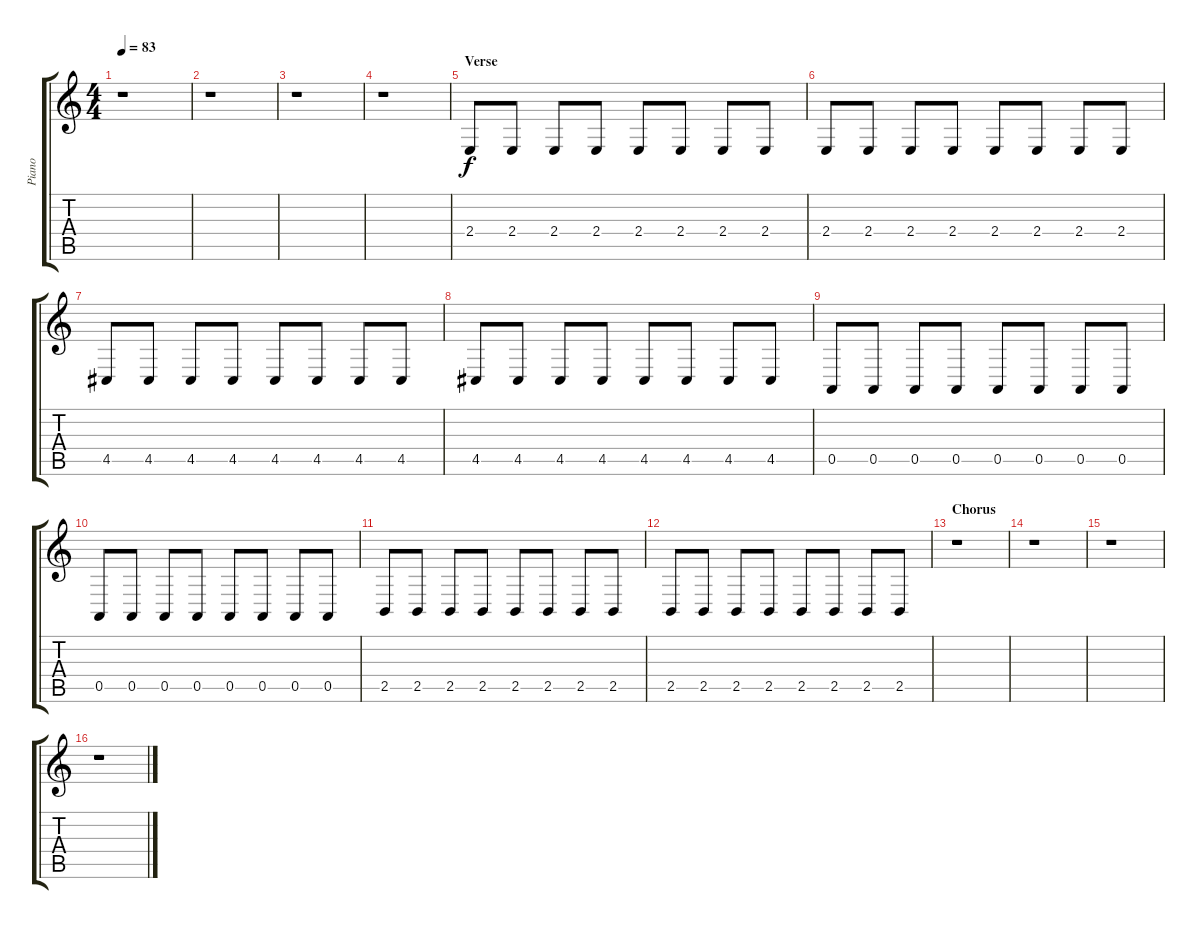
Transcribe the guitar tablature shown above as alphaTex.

\track ("Piano" "Piano") {instrument acousticgrandpiano}
\staff {score tabs}
\tuning (E4 B3 G3 D3 A2 E2) {hide}
\ts (4 4)
\tempo 83
\clef g2
\ks c
r.1{dy f} |
r.1 |
r.1 |
r.1 |
\section ("" "Verse")
2.4.8{volume 16} 2.4.8 2.4.8 2.4.8 2.4.8 2.4.8 2.4.8 2.4.8 |
2.4.8 2.4.8 2.4.8 2.4.8 2.4.8 2.4.8 2.4.8 2.4.8 |
4.5.8 4.5.8 4.5.8 4.5.8 4.5.8 4.5.8 4.5.8 4.5.8 |
4.5.8 4.5.8 4.5.8 4.5.8 4.5.8 4.5.8 4.5.8 4.5.8 |
0.5.8{volume 16} 0.5.8 0.5.8 0.5.8 0.5.8 0.5.8 0.5.8 0.5.8 |
0.5.8 0.5.8 0.5.8 0.5.8 0.5.8 0.5.8 0.5.8 0.5.8 |
2.5.8 2.5.8 2.5.8 2.5.8 2.5.8 2.5.8 2.5.8 2.5.8 |
2.5.8 2.5.8 2.5.8 2.5.8 2.5.8 2.5.8 2.5.8 2.5.8 |
\section ("" "Chorus")
r.1 |
r.1 |
r.1 |
r.1
